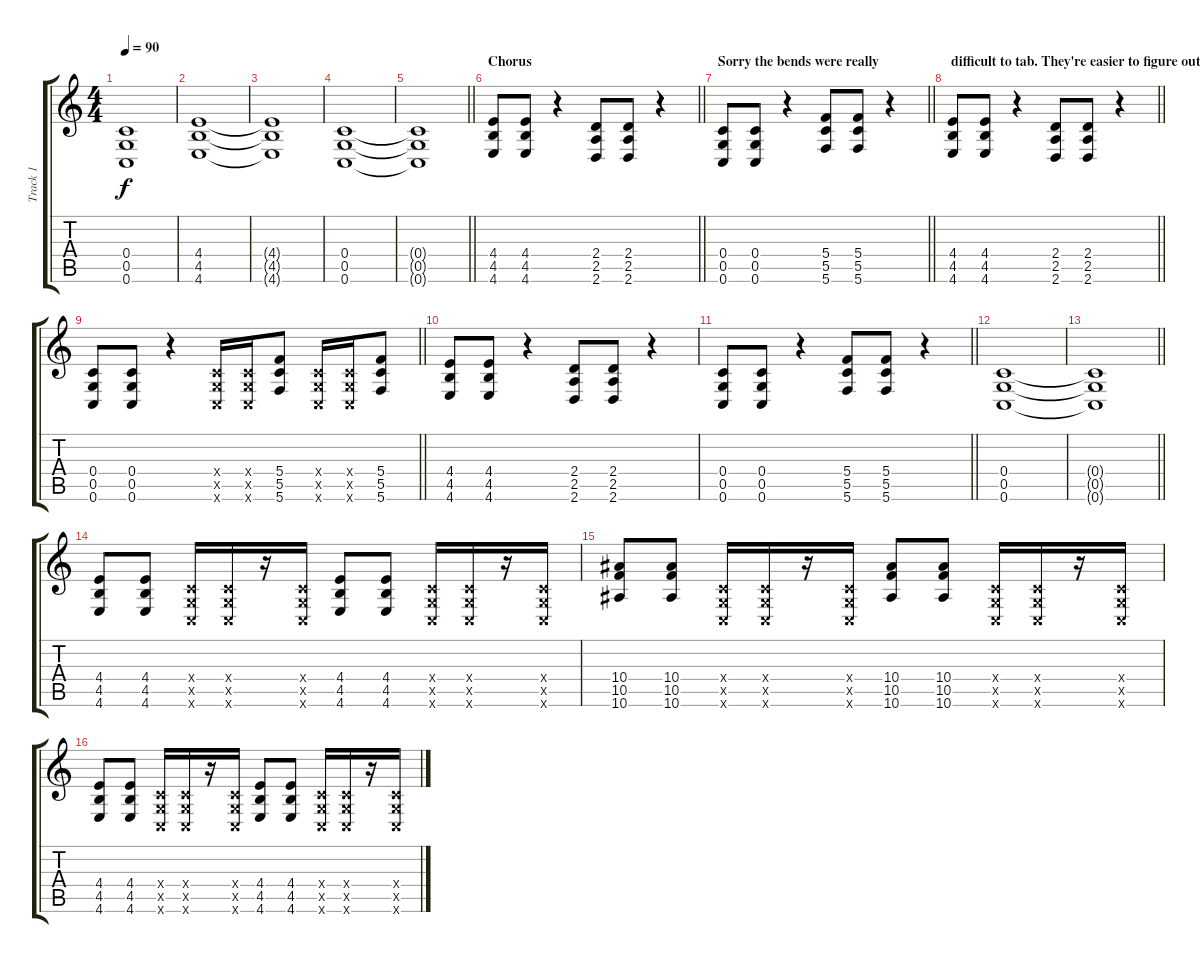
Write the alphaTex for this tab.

\track ("Track 1" "Track 1") {instrument distortionguitar}
\staff {score tabs}
\tuning (D4 A3 F3 C3 G2 C2) {hide}
\ts (4 4)
\tempo 90
\clef g2
\ks c
(0.4{t} 0.5{t} 0.6{t}).1{dy f} |
(4.4 4.5 4.6).1 |
(4.4{t} 4.5{t} 4.6{t}).1 |
(0.4 0.5 0.6).1 |
\barLineRight lightlight
(0.4{t} 0.5{t} 0.6{t}).1 |
\section ("" "Chorus")
\barLineRight lightlight
(4.4 4.5 4.6).8 (4.4 4.5 4.6).8 r.4 (2.4 2.5 2.6).8 (2.4 2.5 2.6).8 r.4 |
\section ("" "Sorry the bends were really")
\barLineRight lightlight
(0.4 0.5 0.6).8 (0.4 0.5 0.6).8 r.4 (5.4 5.5 5.6).8 (5.4 5.5 5.6).8 r.4 |
\section ("" " difficult to tab. They're easier to figure out on the guitar.")
\barLineRight lightlight
(4.4 4.5 4.6).8 (4.4 4.5 4.6).8 r.4 (2.4 2.5 2.6).8 (2.4 2.5 2.6).8 r.4 |
\barLineRight lightlight
(0.4 0.5 0.6).8 (0.4 0.5 0.6).8 r.4 (0.4{x} 0.5{x} 0.6{x}).16 (0.4{x} 0.5{x} 0.6{x}).16 (5.4 5.5 5.6).8 (0.4{x} 0.5{x} 0.6{x}).16 (0.4{x} 0.5{x} 0.6{x}).16 (5.4 5.5 5.6).8 |
\section ("" "")
(4.4 4.5 4.6).8 (4.4 4.5 4.6).8 r.4 (2.4 2.5 2.6).8 (2.4 2.5 2.6).8 r.4 |
\barLineRight lightlight
(0.4 0.5 0.6).8 (0.4 0.5 0.6).8 r.4 (5.4 5.5 5.6).8 (5.4 5.5 5.6).8 r.4 |
\section ("" "")
(0.4 0.5 0.6).1 |
\barLineRight lightlight
(0.4{t} 0.5{t} 0.6{t}).1 |
(4.4 4.5 4.6).8 (4.4 4.5 4.6).8 (0.4{x} 0.5{x} 0.6{x}).16 (0.4{x} 0.5{x} 0.6{x}).16 r.16 (0.4{x} 0.5{x} 0.6{x}).16 (4.4 4.5 4.6).8 (4.4 4.5 4.6).8 (0.4{x} 0.5{x} 0.6{x}).16 (0.4{x} 0.5{x} 0.6{x}).16 r.16 (0.4{x} 0.5{x} 0.6{x}).16 |
(10.4 10.5 10.6).8 (10.4 10.5 10.6).8 (0.4{x} 0.5{x} 0.6{x}).16 (0.4{x} 0.5{x} 0.6{x}).16 r.16 (0.4{x} 0.5{x} 0.6{x}).16 (10.4 10.5 10.6).8 (10.4 10.5 10.6).8 (0.4{x} 0.5{x} 0.6{x}).16 (0.4{x} 0.5{x} 0.6{x}).16 r.16 (0.4{x} 0.5{x} 0.6{x}).16 |
(4.4 4.5 4.6).8 (4.4 4.5 4.6).8 (0.4{x} 0.5{x} 0.6{x}).16 (0.4{x} 0.5{x} 0.6{x}).16 r.16 (0.4{x} 0.5{x} 0.6{x}).16 (4.4 4.5 4.6).8 (4.4 4.5 4.6).8 (0.4{x} 0.5{x} 0.6{x}).16 (0.4{x} 0.5{x} 0.6{x}).16 r.16 (0.4{x} 0.5{x} 0.6{x}).16
